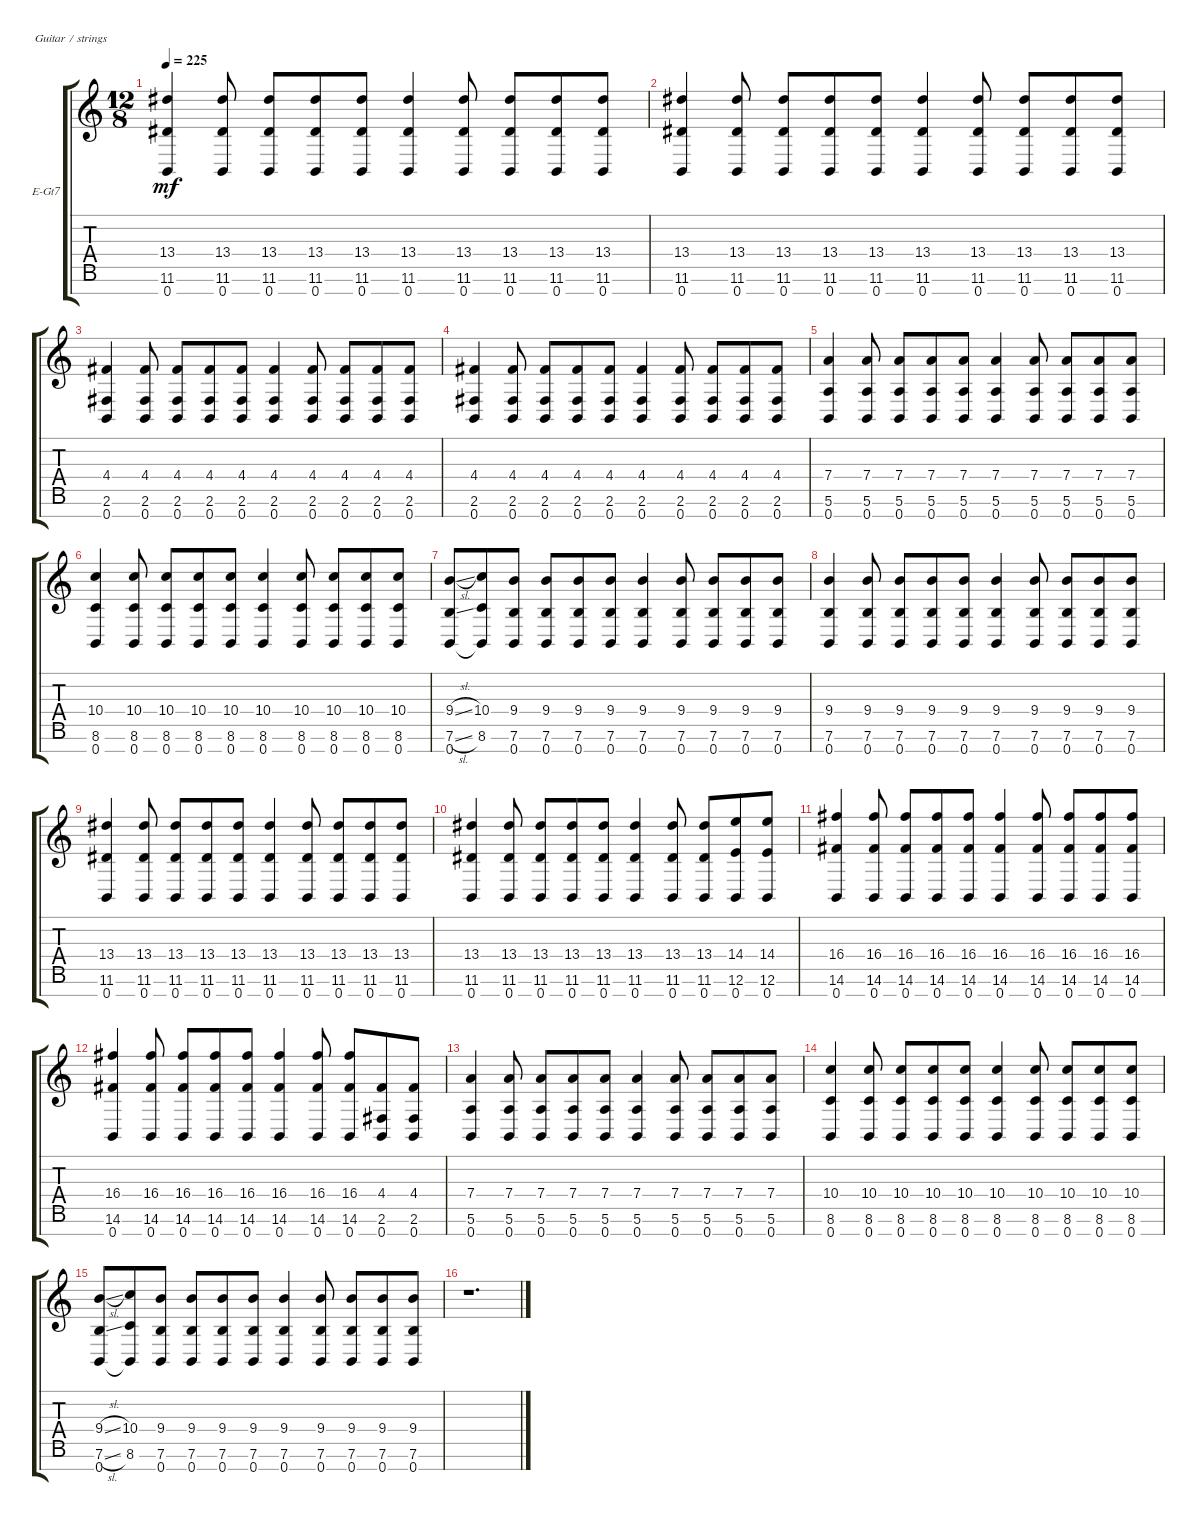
\defaultSystemsLayout 4
\bracketExtendMode groupsimilarinstruments
\firstSystemTrackNameOrientation horizontal
\otherSystemsTrackNameOrientation horizontal
\track ("Clean Guitar" "E-Gt7") {instrument electricguitarclean}
\staff {score tabs}
\tuning (E4 B3 G3 D3 A2 E2 B1)
\ts (12 8)
\tempo 225
\clef g2
\ks c
(11.6 13.4 0.7).4{dy mf} (11.6 13.4 0.7).8 (11.6 13.4 0.7).8 (11.6 13.4 0.7).8 (11.6 13.4 0.7).8 (11.6 13.4 0.7).4 (11.6 13.4 0.7).8 (11.6 13.4 0.7).8 (11.6 13.4 0.7).8 (11.6 13.4 0.7).8 |
(11.6 13.4 0.7).4 (11.6 13.4 0.7).8 (11.6 13.4 0.7).8 (11.6 13.4 0.7).8 (11.6 13.4 0.7).8 (11.6 13.4 0.7).4 (11.6 13.4 0.7).8 (11.6 13.4 0.7).8 (11.6 13.4 0.7).8 (11.6 13.4 0.7).8 |
(2.6 4.4 0.7).4 (2.6 4.4 0.7).8 (2.6 4.4 0.7).8 (2.6 4.4 0.7).8 (2.6 4.4 0.7).8 (2.6 4.4 0.7).4 (2.6 4.4 0.7).8 (2.6 4.4 0.7).8 (2.6 4.4 0.7).8 (2.6 4.4 0.7).8 |
(2.6 4.4 0.7).4 (2.6 4.4 0.7).8 (2.6 4.4 0.7).8 (2.6 4.4 0.7).8 (2.6 4.4 0.7).8 (2.6 4.4 0.7).4 (2.6 4.4 0.7).8 (2.6 4.4 0.7).8 (2.6 4.4 0.7).8 (2.6 4.4 0.7).8 |
(5.6 7.4 0.7).4 (5.6 7.4 0.7).8 (5.6 7.4 0.7).8 (5.6 7.4 0.7).8 (5.6 7.4 0.7).8 (5.6 7.4 0.7).4 (5.6 7.4 0.7).8 (5.6 7.4 0.7).8 (5.6 7.4 0.7).8 (5.6 7.4 0.7).8 |
(8.6 10.4 0.7).4 (8.6 10.4 0.7).8 (8.6 10.4 0.7).8 (8.6 10.4 0.7).8 (8.6 10.4 0.7).8 (8.6 10.4 0.7).4 (8.6 10.4 0.7).8 (8.6 10.4 0.7).8 (8.6 10.4 0.7).8 (8.6 10.4 0.7).8 |
(7.6{sl} 9.4{sl} 0.7).8 (8.6 10.4 0.7{t}).8 (7.6 9.4 0.7).8 (7.6 9.4 0.7).8 (7.6 9.4 0.7).8 (7.6 9.4 0.7).8 (7.6 9.4 0.7).4 (7.6 9.4 0.7).8 (7.6 9.4 0.7).8 (7.6 9.4 0.7).8 (7.6 9.4 0.7).8 |
(7.6 9.4 0.7).4 (7.6 9.4 0.7).8 (7.6 9.4 0.7).8 (7.6 9.4 0.7).8 (7.6 9.4 0.7).8 (7.6 9.4 0.7).4 (7.6 9.4 0.7).8 (7.6 9.4 0.7).8 (7.6 9.4 0.7).8 (7.6 9.4 0.7).8 |
(11.6 13.4 0.7).4 (11.6 13.4 0.7).8 (11.6 13.4 0.7).8 (11.6 13.4 0.7).8 (11.6 13.4 0.7).8 (11.6 13.4 0.7).4 (11.6 13.4 0.7).8 (11.6 13.4 0.7).8 (11.6 13.4 0.7).8 (11.6 13.4 0.7).8 |
(11.6 13.4 0.7).4 (11.6 13.4 0.7).8 (11.6 13.4 0.7).8 (11.6 13.4 0.7).8 (11.6 13.4 0.7).8 (11.6 13.4 0.7).4 (11.6 13.4 0.7).8 (11.6 13.4 0.7).8 (12.6 14.4 0.7).8 (12.6 14.4 0.7).8 |
(14.6 16.4 0.7).4 (14.6 16.4 0.7).8 (14.6 16.4 0.7).8 (14.6 16.4 0.7).8 (14.6 16.4 0.7).8 (14.6 16.4 0.7).4 (14.6 16.4 0.7).8 (14.6 16.4 0.7).8 (14.6 16.4 0.7).8 (14.6 16.4 0.7).8 |
(14.6 16.4 0.7).4 (14.6 16.4 0.7).8 (14.6 16.4 0.7).8 (14.6 16.4 0.7).8 (14.6 16.4 0.7).8 (14.6 16.4 0.7).4 (14.6 16.4 0.7).8 (14.6 16.4 0.7).8 (2.6 4.4 0.7).8 (2.6 4.4 0.7).8 |
(5.6 7.4 0.7).4 (5.6 7.4 0.7).8 (5.6 7.4 0.7).8 (5.6 7.4 0.7).8 (5.6 7.4 0.7).8 (5.6 7.4 0.7).4 (5.6 7.4 0.7).8 (5.6 7.4 0.7).8 (5.6 7.4 0.7).8 (5.6 7.4 0.7).8 |
(8.6 10.4 0.7).4 (8.6 10.4 0.7).8 (8.6 10.4 0.7).8 (8.6 10.4 0.7).8 (8.6 10.4 0.7).8 (8.6 10.4 0.7).4 (8.6 10.4 0.7).8 (8.6 10.4 0.7).8 (8.6 10.4 0.7).8 (8.6 10.4 0.7).8 |
(7.6{sl} 9.4{sl} 0.7).8 (8.6 10.4 0.7{t}).8 (7.6 9.4 0.7).8 (7.6 9.4 0.7).8 (7.6 9.4 0.7).8 (7.6 9.4 0.7).8 (7.6 9.4 0.7).4 (7.6 9.4 0.7).8 (7.6 9.4 0.7).8 (7.6 9.4 0.7).8 (7.6 9.4 0.7).8 |
r.1{d}
